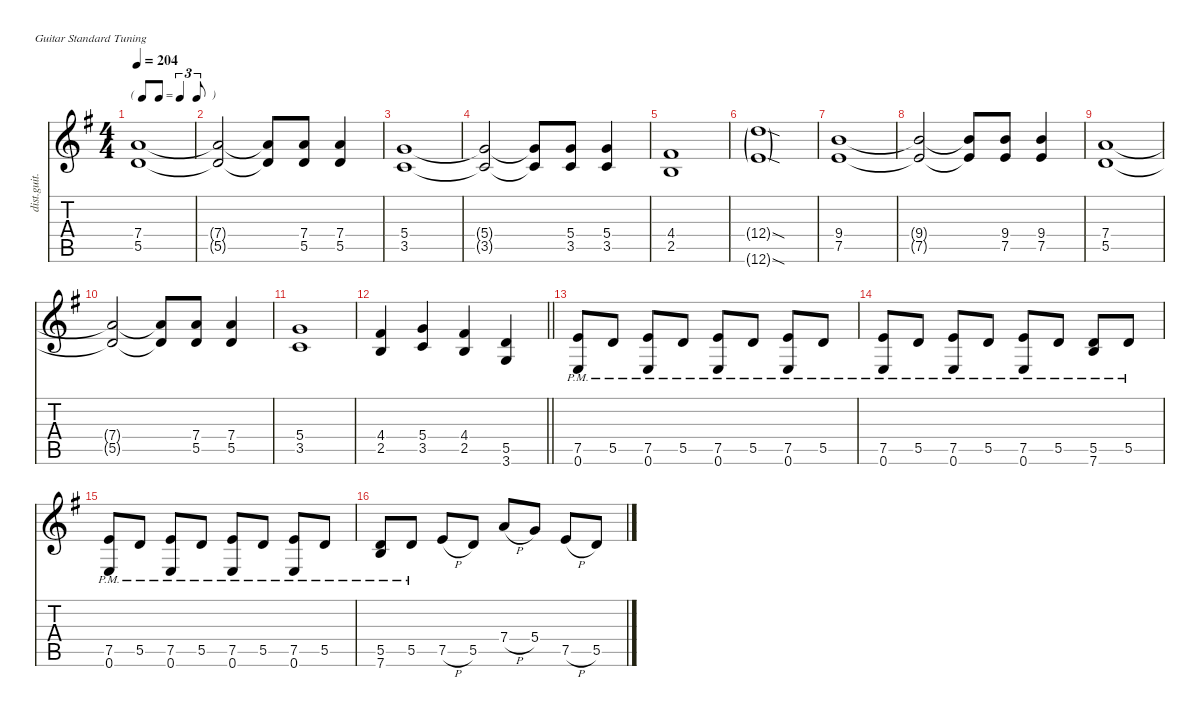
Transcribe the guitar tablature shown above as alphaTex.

\defaultSystemsLayout 4
\hideDynamics
\bracketExtendMode nobrackets
\otherSystemsTrackNameOrientation horizontal
\track ("James Hetfield" "dist.guit.") {defaultSystemsLayout 8 mute instrument distortionguitar}
\staff {score tabs}
\tuning (E4 B3 G3 D3 A2 E2)
\ts (4 4)
\tf triplet8th
\tempo 204
\clef g2
\ks eminor
(7.4{acc forcenatural} 5.5{acc forcenatural}).1{dy f beam Up} |
(7.4{t acc forcenatural} 5.5{t acc forcenatural}).2{beam Up} (7.4{t acc forcenatural} 5.5{t acc forcenatural}).8{beam Up} (7.4{acc forcenatural} 5.5{acc forcenatural}).8{beam Up} (7.4{acc forcenatural} 5.5{acc forcenatural}).4{beam Up} |
(5.4{acc forcenatural} 3.5{acc forcenatural}).1{beam Up} |
(5.4{t acc forcenatural} 3.5{t acc forcenatural}).2{beam Up} (5.4{t acc forcenatural} 3.5{t acc forcenatural}).8{beam Up} (5.4{acc forcenatural} 3.5{acc forcenatural}).8{beam Up} (5.4{acc forcenatural} 3.5{acc forcenatural}).4{beam Up} |
(4.4{acc #} 2.5{acc forcenatural}).1{beam Up} |
(12.4{sod g acc forcenatural} 12.6{sod g acc forcenatural}).1{dy mf beam Up} |
(9.4{acc forcenatural} 7.5{acc forcenatural}).1{dy f beam Up} |
(9.4{t acc forcenatural} 7.5{t acc forcenatural}).2{beam Up} (9.4{t acc forcenatural} 7.5{t acc forcenatural}).8{beam Up} (9.4{acc forcenatural} 7.5{acc forcenatural}).8{beam Up} (9.4{acc forcenatural} 7.5{acc forcenatural}).4{beam Up} |
(7.4{acc forcenatural} 5.5{acc forcenatural}).1{beam Up} |
(7.4{t acc forcenatural} 5.5{t acc forcenatural}).2{beam Up} (7.4{t acc forcenatural} 5.5{t acc forcenatural}).8{beam Up} (7.4{acc forcenatural} 5.5{acc forcenatural}).8{beam Up} (7.4{acc forcenatural} 5.5{acc forcenatural}).4{beam Up} |
(5.4{acc forcenatural} 3.5{acc forcenatural}).1{beam Up} |
\barLineRight lightlight
(4.4{acc #} 2.5{acc forcenatural}).4{beam Up} (5.4{acc forcenatural} 3.5{acc forcenatural}).4{beam Up} (4.4{acc #} 2.5{acc forcenatural}).4{beam Up} (5.5{acc forcenatural} 3.6{acc forcenatural}).4{beam Up} |
(7.5{pm acc forcenatural} 0.6{pm acc forcenatural}).8{beam Up} 5.5{pm acc forcenatural}.8{beam Up} (7.5{pm acc forcenatural} 0.6{pm acc forcenatural}).8{beam Up} 5.5{pm acc forcenatural}.8{beam Up} (7.5{pm acc forcenatural} 0.6{pm acc forcenatural}).8{beam Up} 5.5{pm acc forcenatural}.8{beam Up} (7.5{pm acc forcenatural} 0.6{pm acc forcenatural}).8{beam Up} 5.5{pm acc forcenatural}.8{beam Up} |
(7.5{pm acc forcenatural} 0.6{pm acc forcenatural}).8{beam Up} 5.5{pm acc forcenatural}.8{beam Up} (7.5{pm acc forcenatural} 0.6{pm acc forcenatural}).8{beam Up} 5.5{pm acc forcenatural}.8{beam Up} (7.5{pm acc forcenatural} 0.6{pm acc forcenatural}).8{beam Up} 5.5{pm acc forcenatural}.8{beam Up} (5.5{pm acc forcenatural} 7.6{pm acc forcenatural}).8{beam Up} 5.5{pm acc forcenatural}.8{beam Up} |
(7.5{pm acc forcenatural} 0.6{pm acc forcenatural}).8{beam Up} 5.5{pm acc forcenatural}.8{beam Up} (7.5{pm acc forcenatural} 0.6{pm acc forcenatural}).8{beam Up} 5.5{pm acc forcenatural}.8{beam Up} (7.5{pm acc forcenatural} 0.6{pm acc forcenatural}).8{beam Up} 5.5{pm acc forcenatural}.8{beam Up} (7.5{pm acc forcenatural} 0.6{pm acc forcenatural}).8{beam Up} 5.5{pm acc forcenatural}.8{beam Up} |
(5.5{pm acc forcenatural} 7.6{pm acc forcenatural}).8{beam Up} 5.5{pm acc forcenatural}.8{beam Up} 7.5{h acc forcenatural}.8{beam Up} 5.5{acc forcenatural}.8{beam Up} 7.4{h acc forcenatural}.8{beam Up} 5.4{acc forcenatural}.8{beam Up} 7.5{h acc forcenatural}.8{beam Up} 5.5{acc forcenatural}.8{beam Up}
